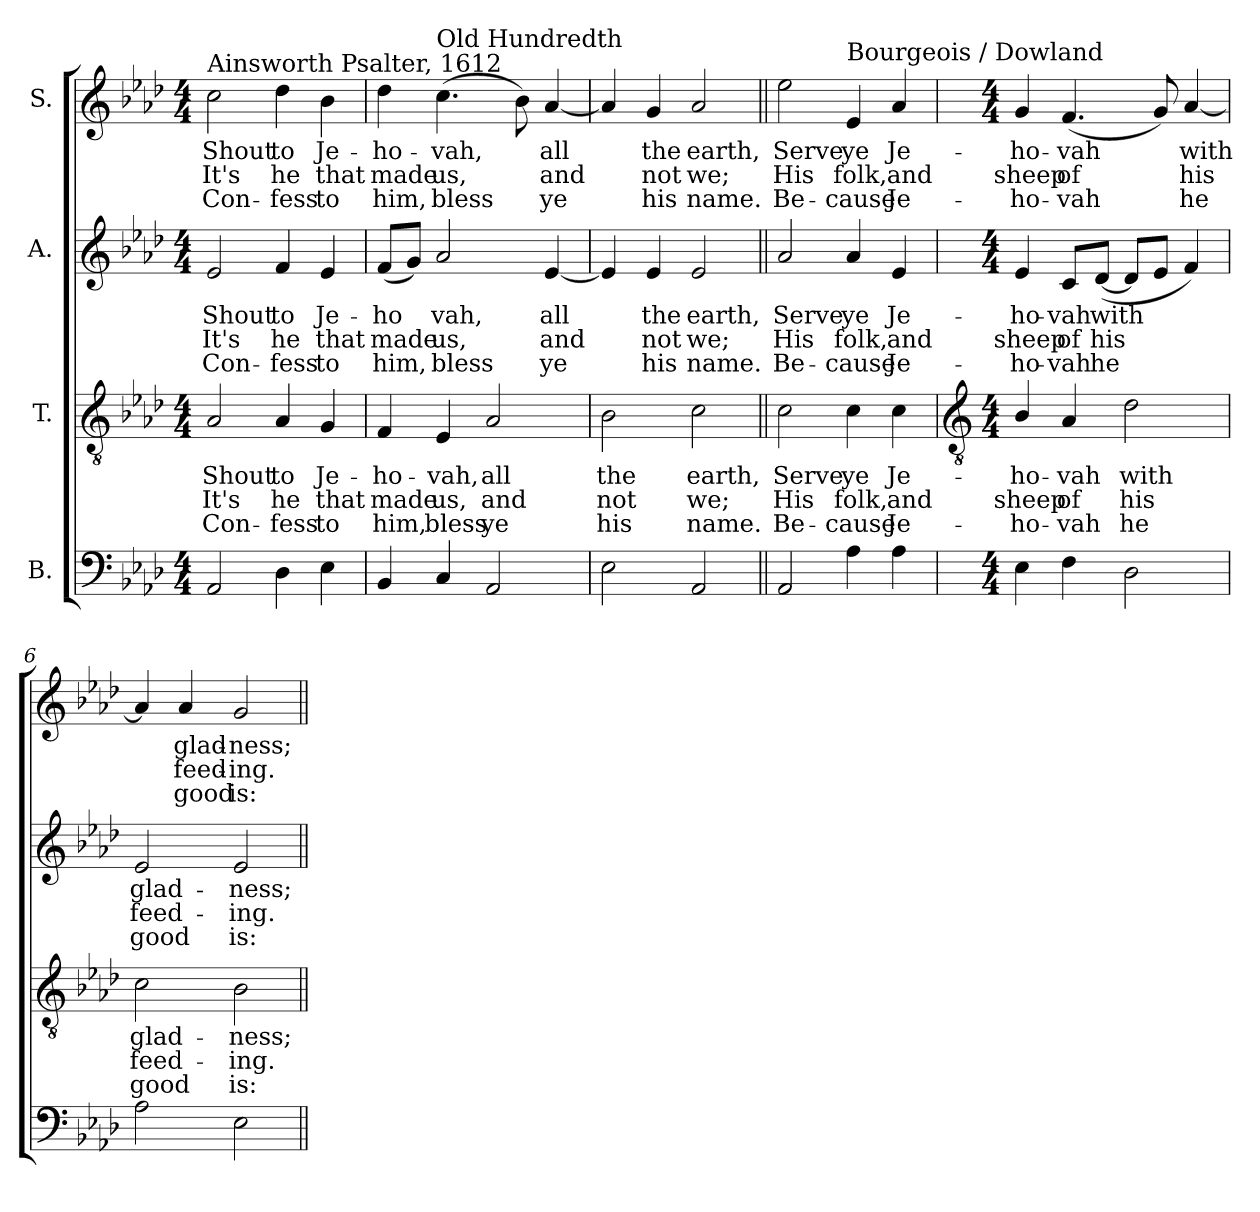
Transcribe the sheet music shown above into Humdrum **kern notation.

**kern	**kern	**text	**text	**text	**kern	**text	**text	**text	**kern	**text	**text	**text
*part4	*part3	*part3	*part3	*part3	*part2	*part2	*part2	*part2	*part1	*part1	*part1	*part1
*staff4	*staff3	*staff3	*staff3	*staff3	*staff2	*staff2	*staff2	*staff2	*staff1	*staff1	*staff1	*staff1
*I"B.	*I"T.	*	*	*	*I"A.	*	*	*	*I"S.	*	*	*
*clefF4	*clefGv2	*	*	*	*clefG2	*	*	*	*clefG2	*	*	*
*k[b-e-a-d-]	*k[b-e-a-d-]	*	*	*	*k[b-e-a-d-]	*	*	*	*k[b-e-a-d-]	*	*	*
*A-:	*A-:	*	*	*	*A-:	*	*	*	*A-:	*	*	*
*M4/4	*M4/4	*	*	*	*M4/4	*	*	*	*M4/4	*	*	*
=1	=1	=1	=1	=1	=1	=1	=1	=1	=1	=1	=1	=1
!	!	!	!	!	!	!	!	!	!LO:TX:a:t=Ainsworth Psalter, 1612	!	!	!
!	!	!LO:LY:b	!LO:LY:b	!LO:LY:b	!	!LO:LY:b	!LO:LY:b	!LO:LY:b	!	!LO:LY:b	!LO:LY:b	!LO:LY:b
2AA-	2A-	Shout	It's	Con-	2e-	Shout	It's	Con-	2cc	Shout	It's	Con-
!	!	!LO:LY:b	!LO:LY:b	!LO:LY:b	!	!LO:LY:b	!LO:LY:b	!LO:LY:b	!	!LO:LY:b	!LO:LY:b	!LO:LY:b
4D-	4A-	-to	he	fess	4f	-to	he	fess	4dd-	-to	he	fess
!	!	!LO:LY:b	!LO:LY:b	!LO:LY:b	!	!LO:LY:b	!LO:LY:b	!LO:LY:b	!	!LO:LY:b	!LO:LY:b	!LO:LY:b
4E-	4G	Je-	-that	to	4e-	Je-	-that	to	4b-	Je-	-that	to
=2	=2	=2	=2	=2	=2	=2	=2	=2	=2	=2	=2	=2
!	!	!LO:LY:b	!LO:LY:b	!LO:LY:b	!	!LO:LY:b	!LO:LY:b	!LO:LY:b	!	!LO:LY:b	!LO:LY:b	!LO:LY:b
4BB-	4F	ho-	-made	him,	(<8fL	ho	made	him,	4dd-	ho-	-made	him,
.	.	.	.	.	8gJ)	.	.	.	.	.	.	.
!	!	!	!	!	!	!	!	!	!LO:TX:a:t=Old Hundredth	!	!	!
!	!	!LO:LY:b	!LO:LY:b	!LO:LY:b	!	!LO:LY:b	!LO:LY:b	!LO:LY:b	!	!LO:LY:b	!LO:LY:b	!LO:LY:b
4C	4E-	vah,	us,	bless	2a-	vah,	us,	bless	(>4.cc	vah,	us,	bless
!	!	!LO:LY:b	!LO:LY:b	!LO:LY:b	!	!	!	!	!	!	!	!
2AA-	2A-	all	and	ye	.	.	.	.	.	.	.	.
.	.	.	.	.	.	.	.	.	8b-)	.	.	.
!	!	!	!	!	!	!LO:LY:b	!LO:LY:b	!LO:LY:b	!	!LO:LY:b	!LO:LY:b	!LO:LY:b
.	.	.	.	.	[4e-	all	and	ye	[4a-	all	and	ye
=3	=3	=3	=3	=3	=3	=3	=3	=3	=3	=3	=3	=3
!	!	!LO:LY:b	!LO:LY:b	!LO:LY:b	!	!	!	!	!	!	!	!
2E-	2B-	the	not	his	4e-]	.	.	.	4a-]	.	.	.
!	!	!	!	!	!	!LO:LY:b	!LO:LY:b	!LO:LY:b	!	!LO:LY:b	!LO:LY:b	!LO:LY:b
.	.	.	.	.	4e-	the	not	his	4g	the	not	his
!	!	!LO:LY:b	!LO:LY:b	!LO:LY:b	!	!LO:LY:b	!LO:LY:b	!LO:LY:b	!	!LO:LY:b	!LO:LY:b	!LO:LY:b
2AA-	2c	earth,	we;	name.	2e-	earth,	we;	name.	2a-	earth,	we;	name.
=4||	=4||	=4||	=4||	=4||	=4||	=4||	=4||	=4||	=4||	=4||	=4||	=4||
!	!	!LO:LY:b	!LO:LY:b	!LO:LY:b	!	!LO:LY:b	!LO:LY:b	!LO:LY:b	!	!LO:LY:b	!LO:LY:b	!LO:LY:b
2AA-	2c	Serve	His	Be-	2a-	Serve	His	Be-	2ee-	Serve	His	Be-
!	!	!	!	!	!	!	!	!	!LO:TX:a:t=Bourgeois / Dowland	!	!	!
!	!	!LO:LY:b	!LO:LY:b	!LO:LY:b	!	!LO:LY:b	!LO:LY:b	!LO:LY:b	!	!LO:LY:b	!LO:LY:b	!LO:LY:b
4A-	4c	-ye	folk,	cause	4a-	-ye	folk,	cause	4e-	-ye	folk,	cause
!	!	!LO:LY:b	!LO:LY:b	!LO:LY:b	!	!LO:LY:b	!LO:LY:b	!LO:LY:b	!	!LO:LY:b	!LO:LY:b	!LO:LY:b
4A-	4c	Je-	-and	Je-	4e-	Je-	-and	Je-	4a-	Je-	-and	Je-
!!LO:LB:g=z
=5	=5	=5	=5	=5	=5	=5	=5	=5	=5	=5	=5	=5
*	*clefGv2	*	*	*	*	*	*	*	*	*	*	*
*M4/4	*M4/4	*	*	*	*M4/4	*	*	*	*M4/4	*	*	*
!	!	!LO:LY:b	!LO:LY:b	!LO:LY:b	!	!LO:LY:b	!LO:LY:b	!LO:LY:b	!	!LO:LY:b	!LO:LY:b	!LO:LY:b
4E-	4B-/	-ho-	-sheep	ho-	4e-	-ho-	-sheep	ho-	4g	-ho-	-sheep	ho-
!	!	!LO:LY:b	!LO:LY:b	!LO:LY:b	!	!LO:LY:b	!LO:LY:b	!LO:LY:b	!	!LO:LY:b	!LO:LY:b	!LO:LY:b
4F	4A-	-vah	of	vah	8cL	-vah	of	vah	(<4.f	-vah	of	vah
!	!	!	!	!	!	!LO:LY:b	!LO:LY:b	!LO:LY:b	!	!	!	!
.	.	.	.	.	(<[8d-J	with	his	he	.	.	.	.
!	!	!LO:LY:b	!LO:LY:b	!LO:LY:b	!	!	!	!	!	!	!	!
2D-	2d-	with	his	he	8d-L]	.	.	.	.	.	.	.
.	.	.	.	.	8e-J	.	.	.	8g)	.	.	.
!	!	!	!	!	!	!	!	!	!	!LO:LY:b	!LO:LY:b	!LO:LY:b
.	.	.	.	.	4f)	.	.	.	[4a-	with	his	he
=6	=6	=6	=6	=6	=6	=6	=6	=6	=6	=6	=6	=6
!	!	!LO:LY:b	!LO:LY:b	!LO:LY:b	!	!LO:LY:b	!LO:LY:b	!LO:LY:b	!	!	!	!
2A-	2c	glad-	-feed-	-good	2e-	glad-	-feed-	-good	4a-]	.	.	.
!	!	!	!	!	!	!	!	!	!	!LO:LY:b	!LO:LY:b	!LO:LY:b
.	.	.	.	.	.	.	.	.	4a-	glad-	-feed-	-good
!	!	!LO:LY:b	!LO:LY:b	!LO:LY:b	!	!LO:LY:b	!LO:LY:b	!LO:LY:b	!	!LO:LY:b	!LO:LY:b	!LO:LY:b
2E-	2B-	ness;	ing.	is:	2e-	ness;	ing.	is:	2g	ness;	ing.	is:
=||	=||	=||	=||	=||	=||	=||	=||	=||	=||	=||	=||	=||
*-	*-	*-	*-	*-	*-	*-	*-	*-	*-	*-	*-	*-
